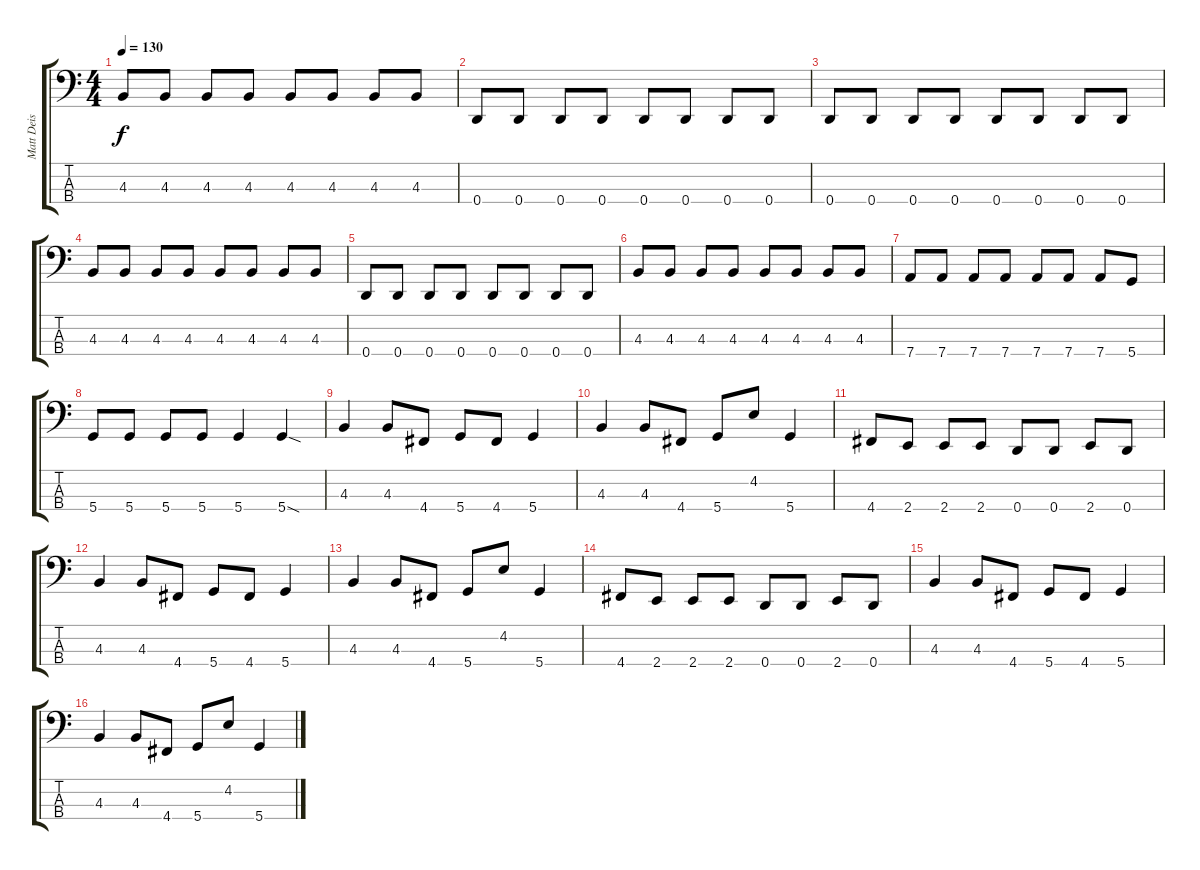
\track ("Matt Deis" "Matt Deis") {instrument electricbassfinger}
\staff {score tabs}
\tuning (F2 C2 G1 D1) {hide}
\ts (4 4)
\tempo 130
\clef f4
\ks c
4.3.8{dy f} 4.3.8 4.3.8 4.3.8 4.3.8 4.3.8 4.3.8 4.3.8 |
0.4.8 0.4.8 0.4.8 0.4.8 0.4.8 0.4.8 0.4.8 0.4.8 |
0.4.8 0.4.8 0.4.8 0.4.8 0.4.8 0.4.8 0.4.8 0.4.8 |
4.3.8 4.3.8 4.3.8 4.3.8 4.3.8 4.3.8 4.3.8 4.3.8 |
0.4.8 0.4.8 0.4.8 0.4.8 0.4.8 0.4.8 0.4.8 0.4.8 |
4.3.8 4.3.8 4.3.8 4.3.8 4.3.8 4.3.8 4.3.8 4.3.8 |
7.4.8 7.4.8 7.4.8 7.4.8 7.4.8 7.4.8 7.4.8 5.4.8 |
5.4.8 5.4.8 5.4.8 5.4.8 5.4.4 5.4{sod}.4 |
4.3.4 4.3.8 4.4.8 5.4.8 4.4.8 5.4.4 |
4.3.4 4.3.8 4.4.8 5.4.8 4.2.8 5.4.4 |
4.4.8 2.4.8 2.4.8 2.4.8 0.4.8 0.4.8 2.4.8 0.4.8 |
4.3.4 4.3.8 4.4.8 5.4.8 4.4.8 5.4.4 |
4.3.4 4.3.8 4.4.8 5.4.8 4.2.8 5.4.4 |
4.4.8 2.4.8 2.4.8 2.4.8 0.4.8 0.4.8 2.4.8 0.4.8 |
4.3.4 4.3.8 4.4.8 5.4.8 4.4.8 5.4.4 |
4.3.4 4.3.8 4.4.8 5.4.8 4.2.8 5.4.4
